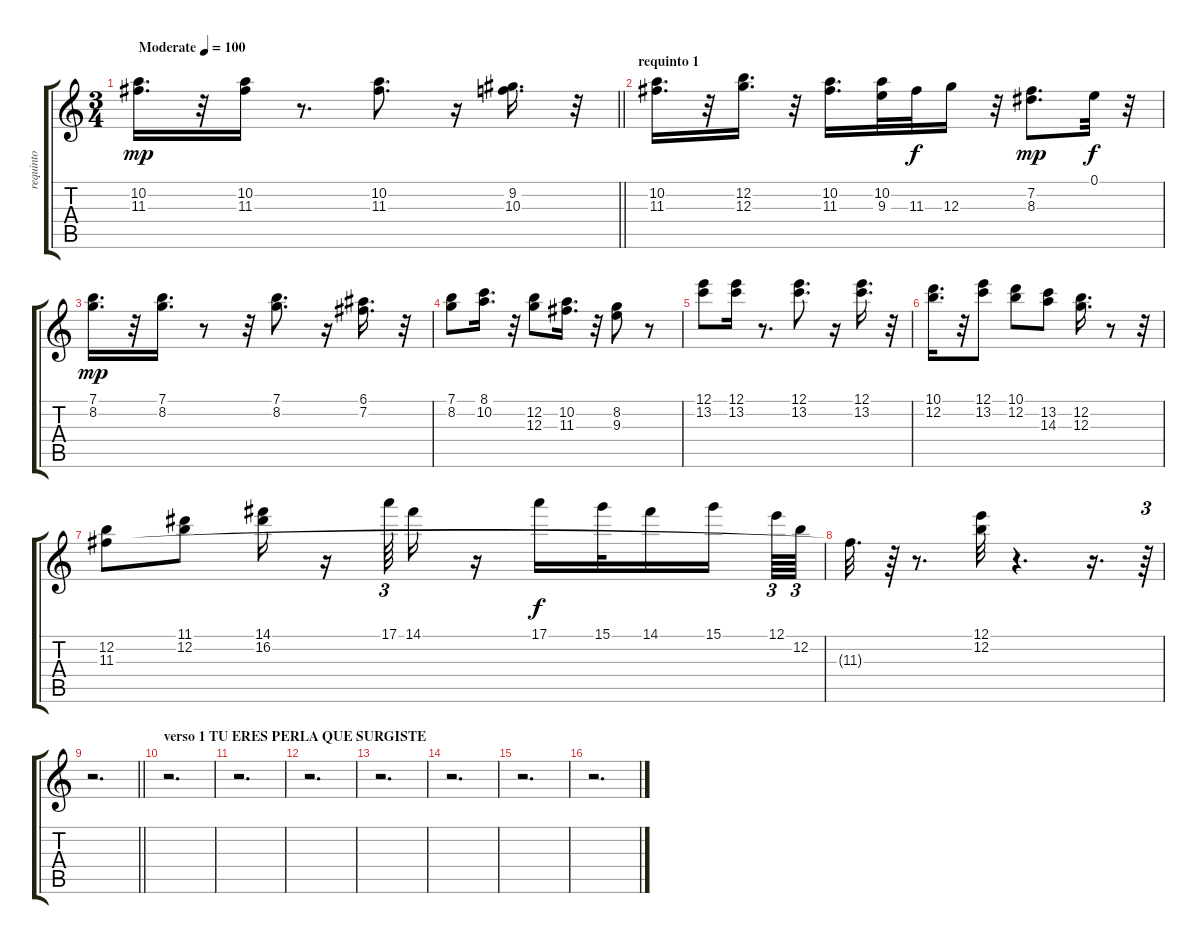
\track ("requinto" "requinto") {instrument acousticguitarnylon}
\staff {score tabs}
\tuning (E4 B3 G3 D3 A2 E2) {hide}
\ts (3 4)
\tempo (100 "Moderate")
\clef g2
\barLineRight lightlight
\ks c
(10.2 11.3).16{d dy mp instrument acousticguitarnylon} r.32 (10.2 11.3).16 r.8{d} (10.2 11.3).8{d} r.16 (9.2 10.3).16{d} r.32 |
\section ("" "requinto 1")
(10.2 11.3).16{d} r.32 (12.2 12.3).16{d} r.32 (10.2 11.3).16{d} (10.2 9.3).32 11.3.32{dy f} 12.3.16 r.32 (7.2 8.3).8{d dy mp} 0.1.32{dy f} r.32 |
(7.1 8.2).16{d dy mp} r.32 (7.1 8.2).16{d} r.8 r.32 (7.1 8.2).8{d} r.16 (6.1 7.2).16{d} r.32 |
(7.1 8.2).8 (8.1 10.2).16{d} r.32 (12.2 12.3).8 (10.2 11.3).16{d} r.32 (8.2 9.3).8 r.8 |
(12.1 13.2).8 (12.1 13.2).16 r.8{d} (12.1 13.2).8{d} r.16 (12.1 13.2).16{d} r.32 |
(10.1 12.2).16{d} r.32 (12.1 13.2).8 (10.1 12.2).8 (13.2 14.3).8 (12.2 12.3).16{d} r.8 r.32 |
(12.2 11.3).8 (11.1 12.2).8 (14.1 16.2).16 r.16 17.1.64{tu (3 2)} 14.1.16 r.16 17.1.16{dy f} 15.1.32 14.1.16 15.1.16{beam splitsecondary} 12.1.64{tu (3 2)} 12.2.64{tu (3 2)} |
11.3{t}.32{d} r.64 r.8{d} (12.1 12.2).32 r.4{d} r.16{d} r.64{tu (3 2)} |
\barLineRight lightlight
r.2{d} |
\section ("" "verso 1 TU ERES PERLA QUE SURGISTE")
r.2{d} |
r.2{d} |
r.2{d} |
r.2{d} |
r.2{d} |
r.2{d} |
r.2{d}
